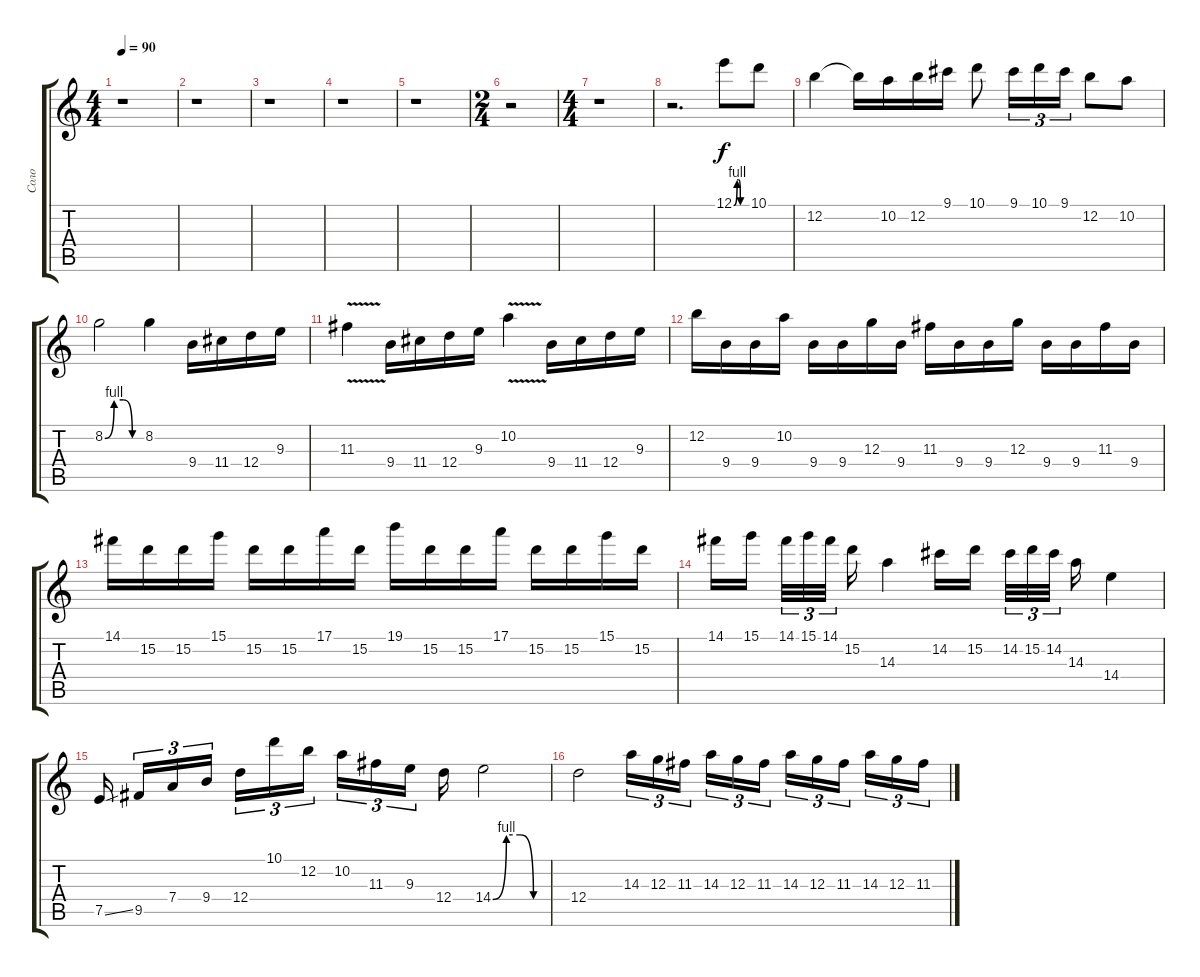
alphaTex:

\track ("Соло" "Соло") {instrument overdrivenguitar}
\staff {score tabs}
\tuning (E4 B3 G3 D3 A2 E2) {hide}
\ts (4 4)
\tempo 90
\clef g2
\ks c
r.1{dy f} |
r.1 |
r.1 |
r.1 |
r.1 |
\ts (2 4)
r.2 |
\ts (4 4)
r.1 |
r.2{d} 12.1{be (custom 0 0 15 4 23 4 30 0 45 0 60 0)}.8 10.1.8 |
12.2.4 12.2{t}.16 10.2.16 12.2.16 9.1.16 10.1.8 9.1.16{tu (3 2)} 10.1.16{tu (3 2)} 9.1.16{tu (3 2)} 12.2.8 10.2.8 |
8.2{be (custom 0 0 15 4 30 4 45 0 60 0)}.2 8.2.4 9.4.16 11.4.16 12.4.16 9.3.16 |
11.3{v}.4 9.4.16 11.4.16 12.4.16 9.3.16 10.2{v}.4 9.4.16 11.4.16 12.4.16 9.3.16 |
12.2.16 9.4.16 9.4.16 10.2.16 9.4.16 9.4.16 12.3.16 9.4.16 11.3.16 9.4.16 9.4.16 12.3.16 9.4.16 9.4.16 11.3.16 9.4.16 |
14.1.16 15.2.16 15.2.16 15.1.16 15.2.16 15.2.16 17.1.16 15.2.16 19.1.16 15.2.16 15.2.16 17.1.16 15.2.16 15.2.16 15.1.16 15.2.16 |
14.1.16 15.1.16 14.1.32{tu (3 2)} 15.1.32{tu (3 2)} 14.1.32{tu (3 2)} 15.2.16 14.3.4 14.2.16 15.2.16 14.2.32{tu (3 2)} 15.2.32{tu (3 2)} 14.2.32{tu (3 2)} 14.3.16 14.4.4 |
7.5{ss}.16 9.5.16{tu (3 2)} 7.4.16{tu (3 2)} 9.4.16{tu (3 2)} 12.4.16{tu (3 2)} 10.1.16{tu (3 2)} 12.2.16{tu (3 2)} 10.2.16{tu (3 2)} 11.3.16{tu (3 2)} 9.3.16{tu (3 2)} 12.4.16 14.4{be (custom 0 0 15 4 30 4 45 0 60 0)}.2 |
12.4.2 14.3.16{tu (3 2)} 12.3.16{tu (3 2)} 11.3.16{tu (3 2)} 14.3.16{tu (3 2)} 12.3.16{tu (3 2)} 11.3.16{tu (3 2)} 14.3.16{tu (3 2)} 12.3.16{tu (3 2)} 11.3.16{tu (3 2)} 14.3.16{tu (3 2)} 12.3.16{tu (3 2)} 11.3.16{tu (3 2)}
